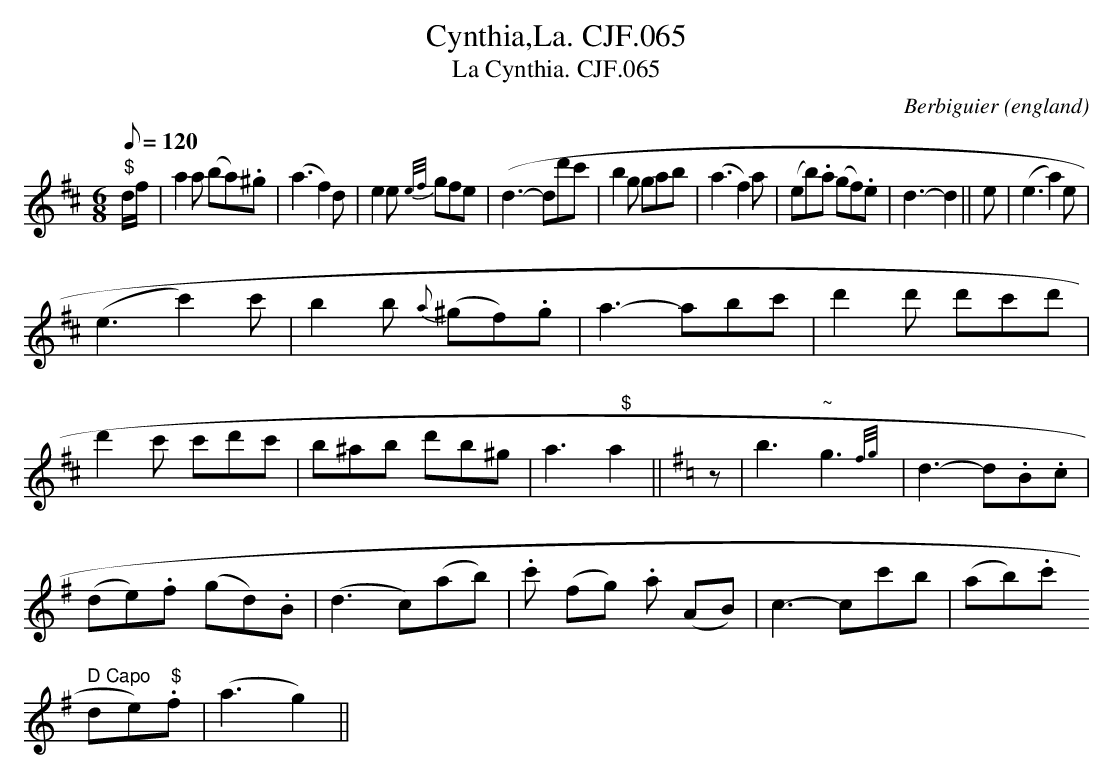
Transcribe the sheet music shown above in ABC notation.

X:1
T:Cynthia,La. CJF.065
T:La Cynthia. CJF.065
O:england
M:6/8
L:1/8
Q:120
C:Berbiguier
K:D
"$"d/f/|a2a (ba).^g|(a3f2)d|e2e {e/f/}gfe|(d3-dd'c'|\
b2g gab|(a3f2)a|(eb).a (gf).e|d3-d2h||e|(e3a2)""e|
(e3c'2)c'|b2b {a}(^gf).g|a3-abc'|d'2d' d'c'd'|\
d'2c' c'd'c'|b^ab d'b^g|a3"   $"a2||\
K:G
z|b3"~"g3{f/g/}|d3-d.B.c|
(de).f (gd).B|(d3c)(ab)|.c' (fg) .a (AB)|c3-cc'b|(ab).c' " D Capo    $"(
de).f|(a3g2)||
